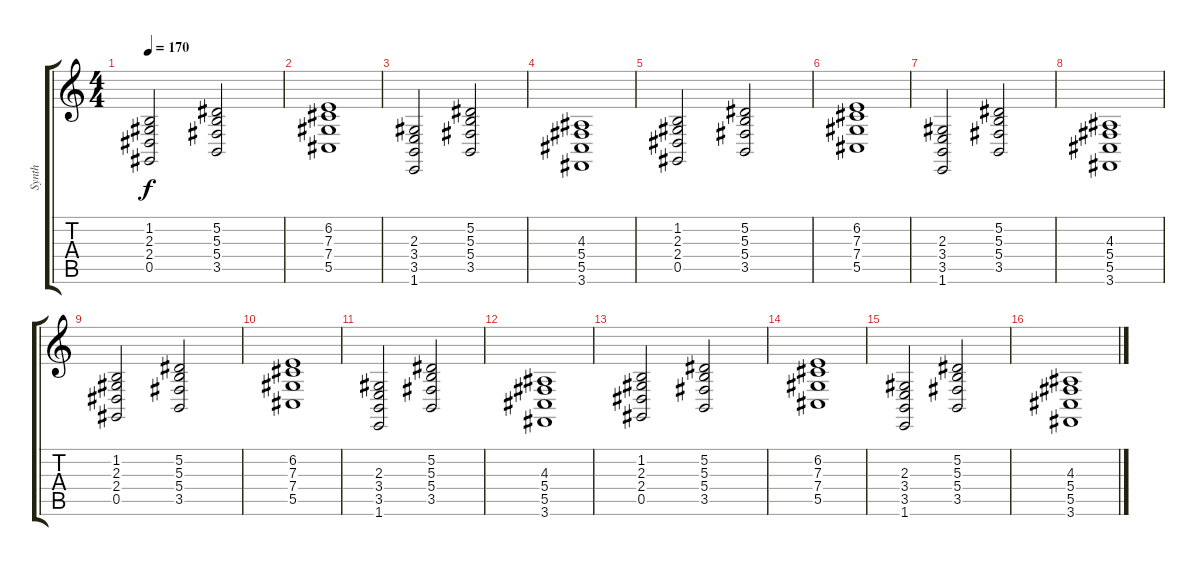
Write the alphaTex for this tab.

\track ("Synth" "Synth") {instrument stringensemble1}
\staff {score tabs}
\tuning (Eb4 Bb3 Gb3 Db3 Ab2 Eb2) {hide}
\ts (4 4)
\tempo 170
\clef g2
\ks c
(1.2 2.3 2.4 0.5).2{dy f} (5.2 5.3 5.4 3.5).2 |
(6.2 7.3 7.4 5.5).1 |
(2.3 3.4 3.5 1.6).2 (5.2 5.3 5.4 3.5).2 |
(4.3 5.4 5.5 3.6).1 |
(1.2 2.3 2.4 0.5).2 (5.2 5.3 5.4 3.5).2 |
(6.2 7.3 7.4 5.5).1 |
(2.3 3.4 3.5 1.6).2 (5.2 5.3 5.4 3.5).2 |
(4.3 5.4 5.5 3.6).1 |
(1.2 2.3 2.4 0.5).2 (5.2 5.3 5.4 3.5).2 |
(6.2 7.3 7.4 5.5).1 |
(2.3 3.4 3.5 1.6).2 (5.2 5.3 5.4 3.5).2 |
(4.3 5.4 5.5 3.6).1 |
(1.2 2.3 2.4 0.5).2 (5.2 5.3 5.4 3.5).2 |
(6.2 7.3 7.4 5.5).1 |
(2.3 3.4 3.5 1.6).2 (5.2 5.3 5.4 3.5).2 |
(4.3 5.4 5.5 3.6).1
